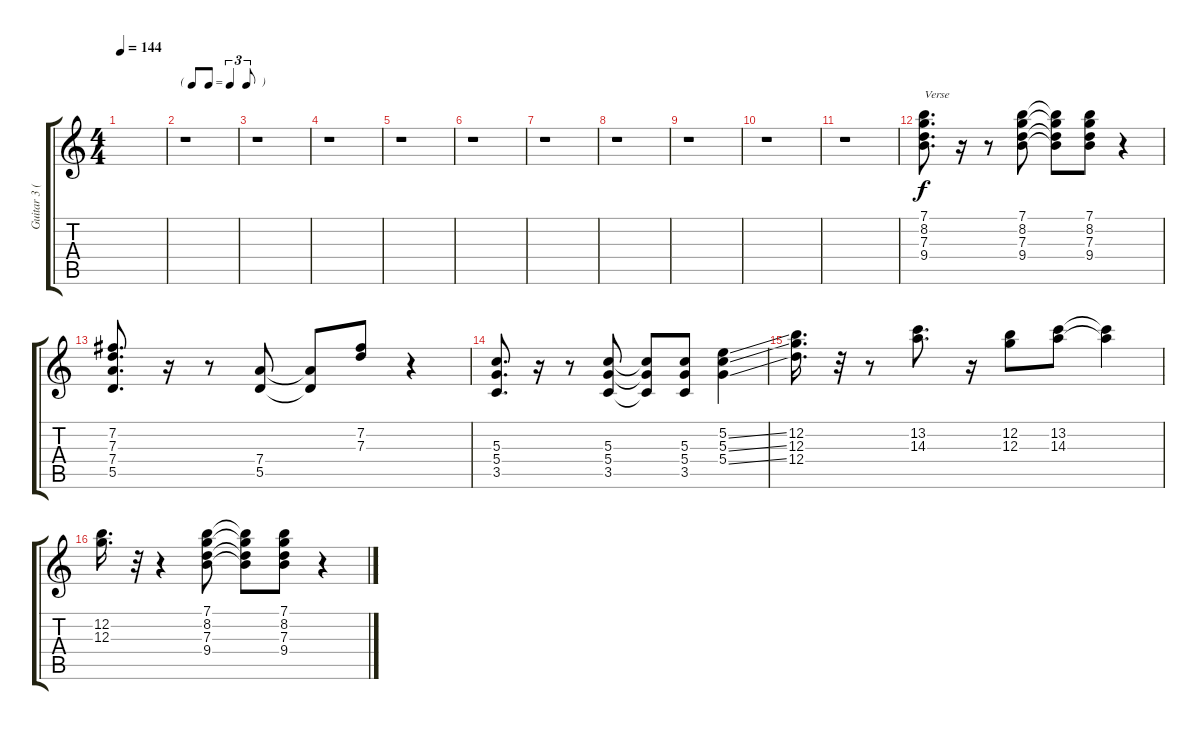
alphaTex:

\track ("Guitar 3 (Dub)" "Guitar 3 (") {instrument acousticguitarsteel}
\staff {score tabs}
\tuning (E4 B3 G3 D3 A2 E2) {hide}
\ts (4 4)
\tempo 144
\clef g2
\ks c
|
\tf triplet8th
r.1 |
r.1 |
r.1 |
r.1 |
r.1 |
r.1 |
r.1 |
r.1 |
r.1 |
r.1 |
(7.1 8.2 7.3 9.4).8{d txt "Verse"} r.16 r.8 (7.1 8.2 7.3 9.4).8 (7.1{t} 8.2{t} 7.3{t} 9.4{t}).8 (7.1 8.2 7.3 9.4).8 r.4 |
(7.2 7.3 7.4 5.5).8{d} r.16 r.8 (7.4 5.5).8 (7.4{t} 5.5{t}).8 (7.2 7.3).8 r.4 |
(5.3 5.4 3.5).8{d} r.16 r.8 (5.3 5.4 3.5).8 (5.3{t} 5.4{t} 3.5{t}).8 (5.3 5.4 3.5).8 (5.2{ss} 5.3{ss} 5.4{ss}).4 |
(12.2 12.3 12.4).16{d} r.32 r.8 (13.2 14.3).8{d} r.16 (12.2 12.3).8 (13.2 14.3).8 (13.2{t} 14.3{t}).4 |
(12.2 12.3).16{d} r.32 r.4 (7.1 8.2 7.3 9.4).8 (7.1{t} 8.2{t} 7.3{t} 9.4{t}).8 (7.1 8.2 7.3 9.4).8 r.4
